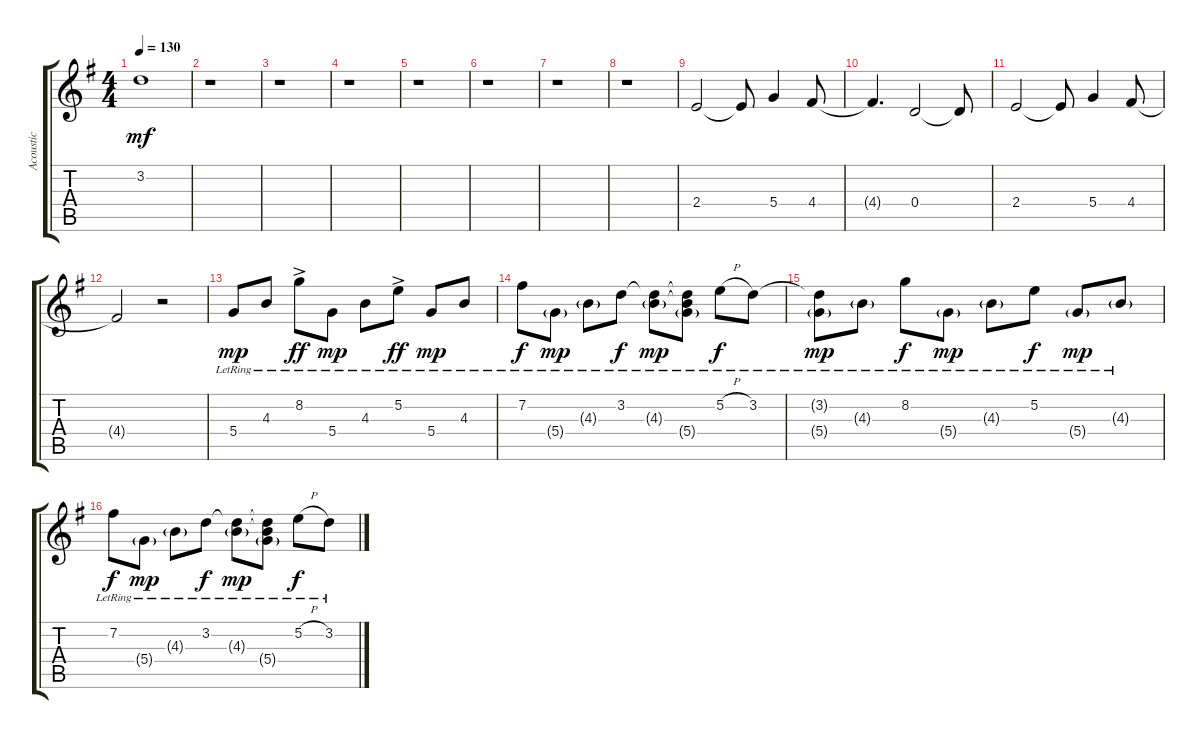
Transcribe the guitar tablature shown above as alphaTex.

\track ("Acoustic" "Acoustic") {instrument acousticguitarsteel}
\staff {score tabs}
\tuning (E4 B3 G3 D3 A2 E2) {hide}
\ts (4 4)
\tempo 130
\clef g2
\ks g
3.2{t}.1{dy mf} |
r.1 |
r.1 |
r.1 |
r.1 |
r.1 |
r.1 |
r.1 |
2.4.2 2.4{t}.8 5.4.4 4.4.8 |
4.4{t}.4{d} 0.4.2 0.4{t}.8 |
2.4.2 2.4{t}.8 5.4.4 4.4.8 |
4.4{t}.2 r.2 |
5.4{lr}.8{dy mp} 4.3{lr}.8 8.2{ac lr}.8{dy ff} 5.4{lr}.8{dy mp} 4.3{lr}.8 5.2{ac lr}.8{dy ff} 5.4{lr}.8{dy mp} 4.3{lr}.8 |
7.2{lr}.8{dy f} 5.4{g lr}.8{dy mp} 4.3{g lr}.8 3.2{lr}.8{dy f} (3.2{t} 4.3{g lr}).8{dy mp} (3.2{t} 4.3{t} 5.4{g lr}).8 5.2{h lr}.8{dy f} 3.2{lr}.8 |
(3.2{t} 5.4{g lr}).8{dy mp} 4.3{g lr}.8 8.2{lr}.8{dy f} 5.4{g lr}.8{dy mp} 4.3{g lr}.8 5.2{lr}.8{dy f} 5.4{g lr}.8{dy mp} 4.3{g lr}.8 |
7.2{lr}.8{dy f} 5.4{g lr}.8{dy mp} 4.3{g lr}.8 3.2{lr}.8{dy f} (3.2{t} 4.3{g lr}).8{dy mp} (3.2{t} 4.3{t} 5.4{g lr}).8 5.2{h lr}.8{dy f} 3.2{lr}.8
